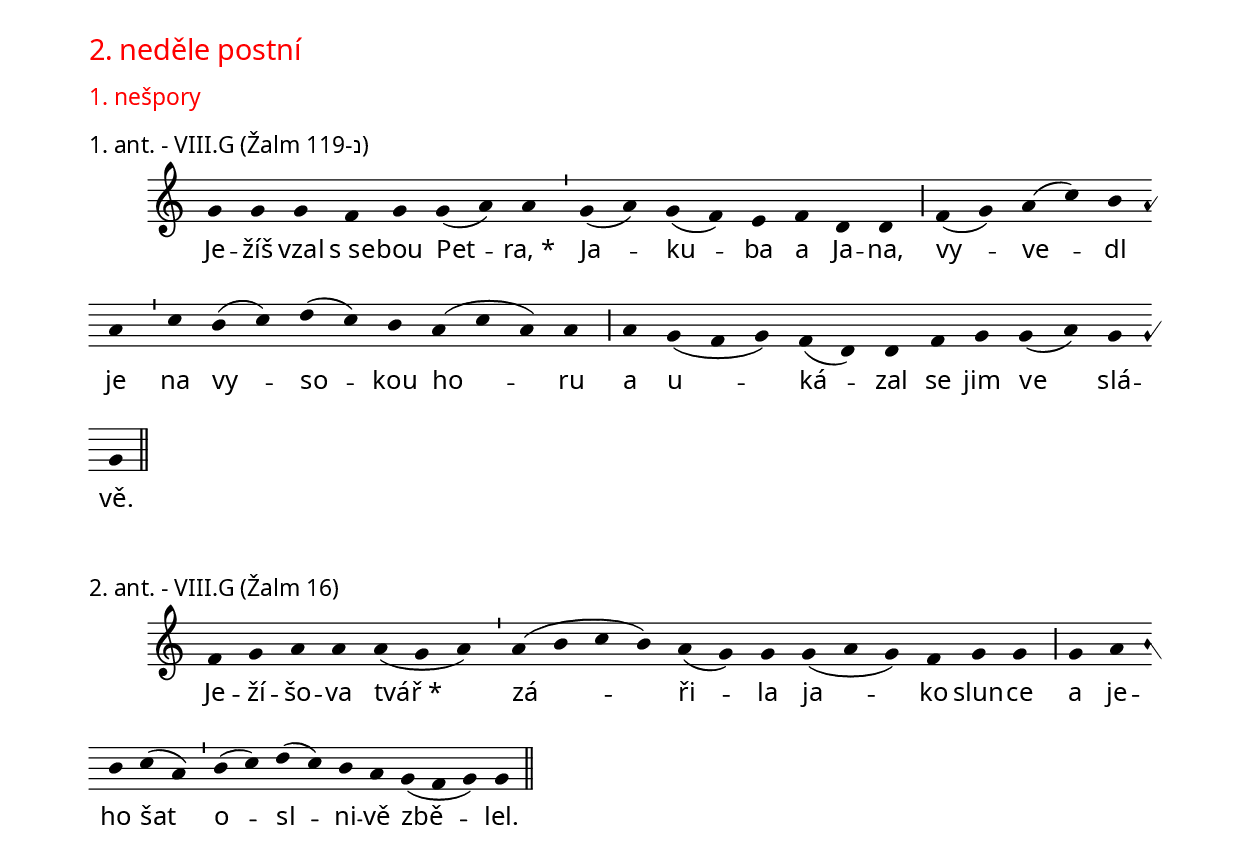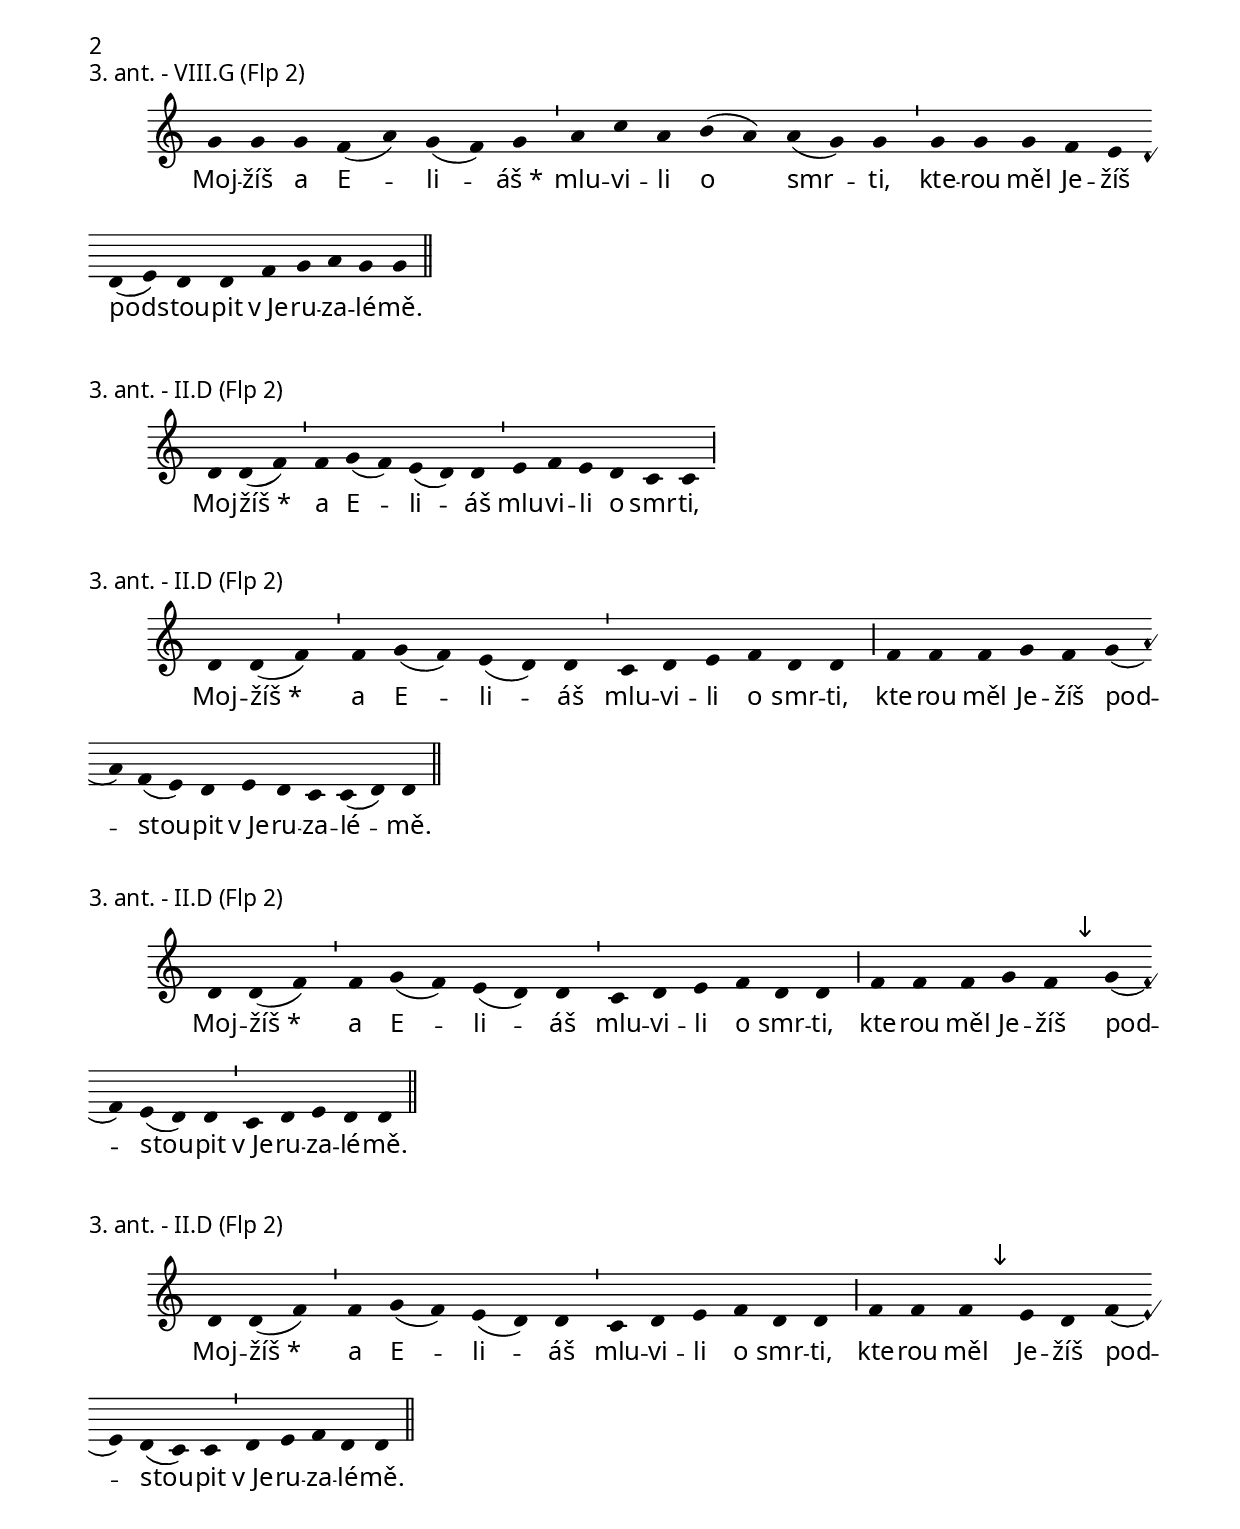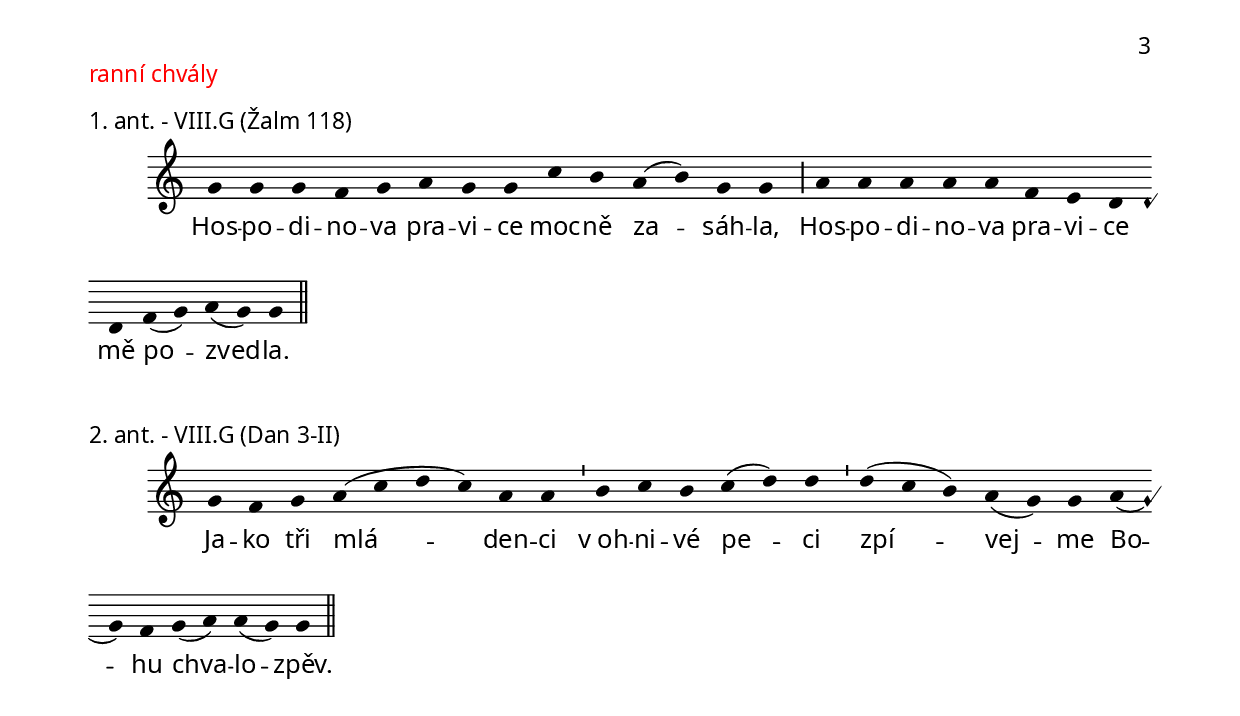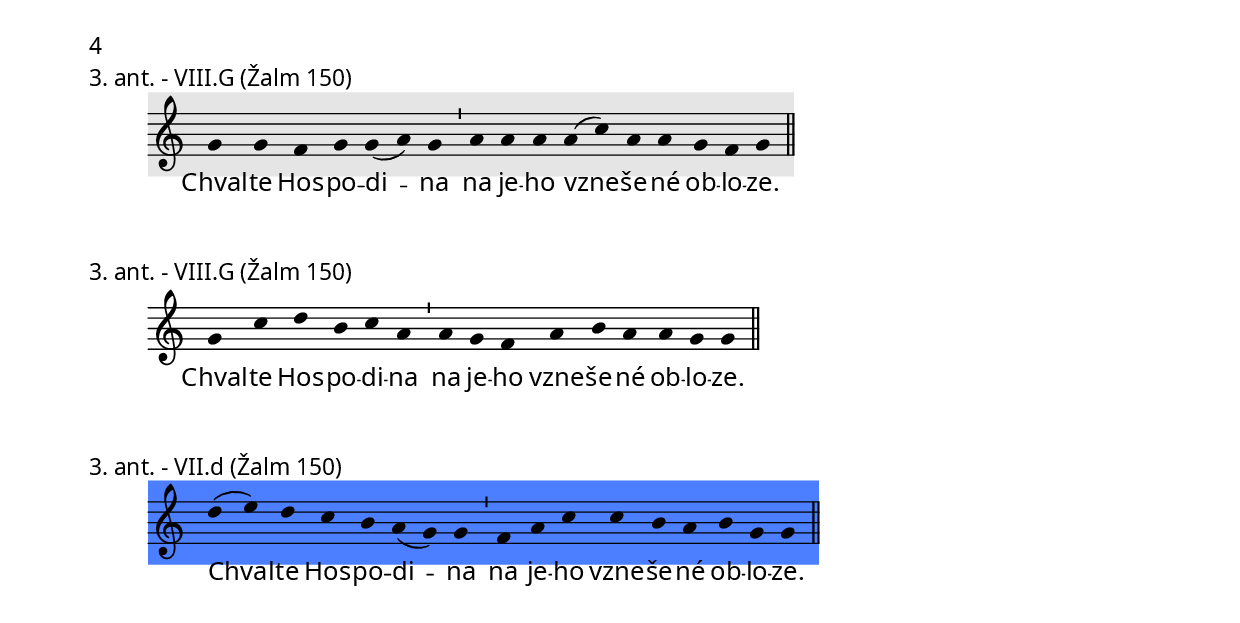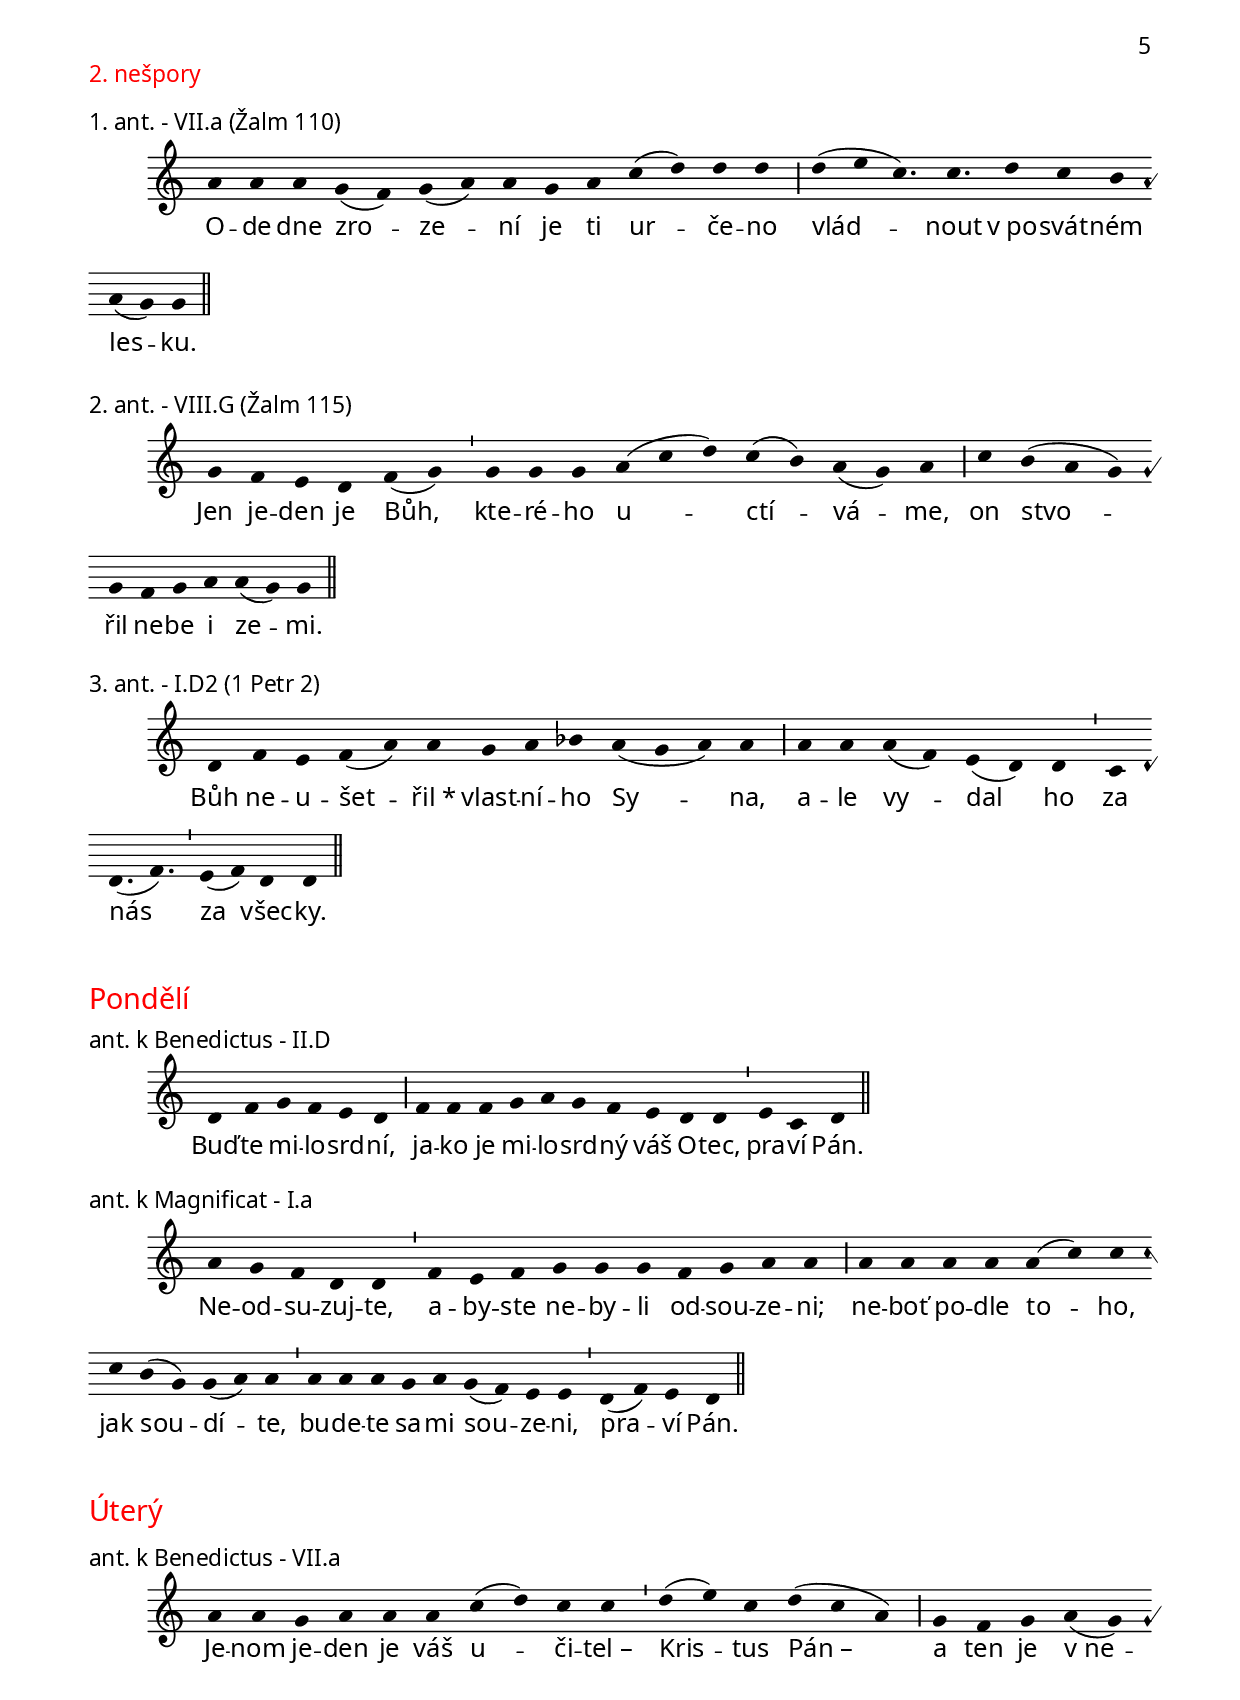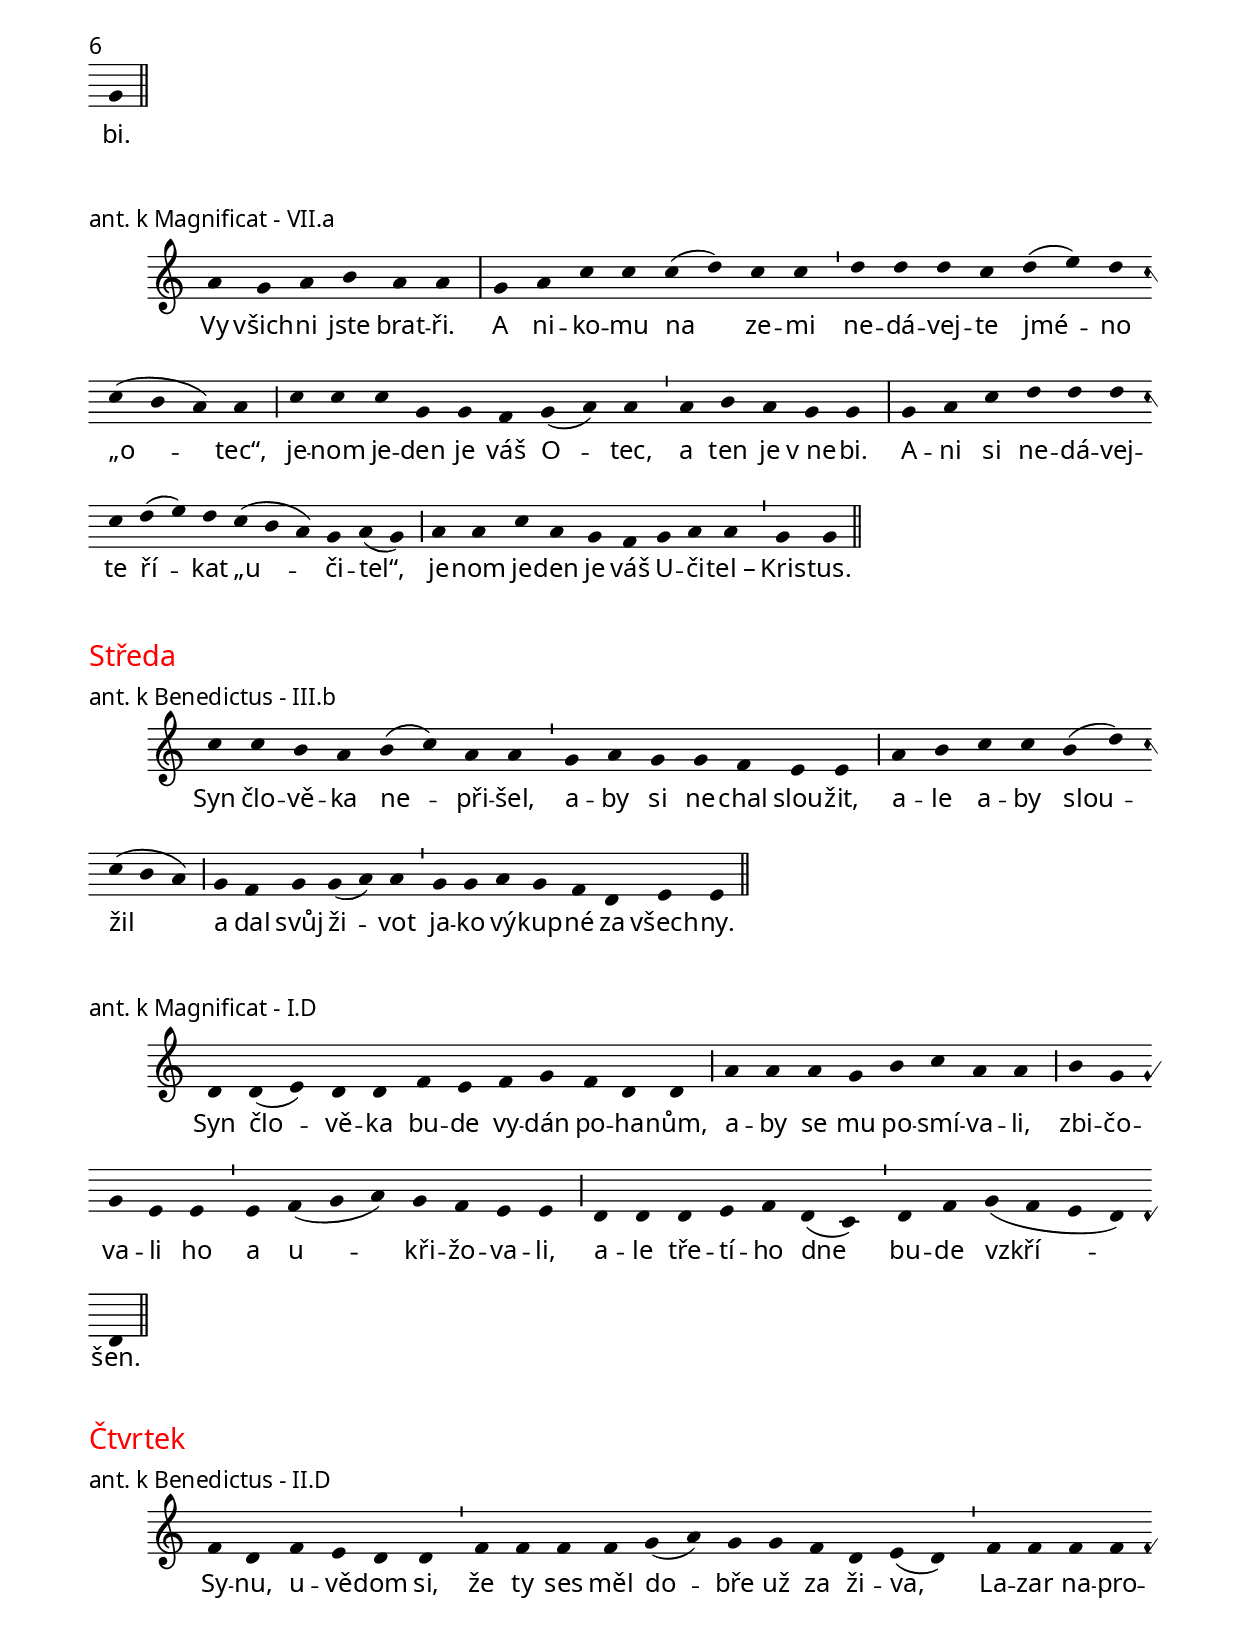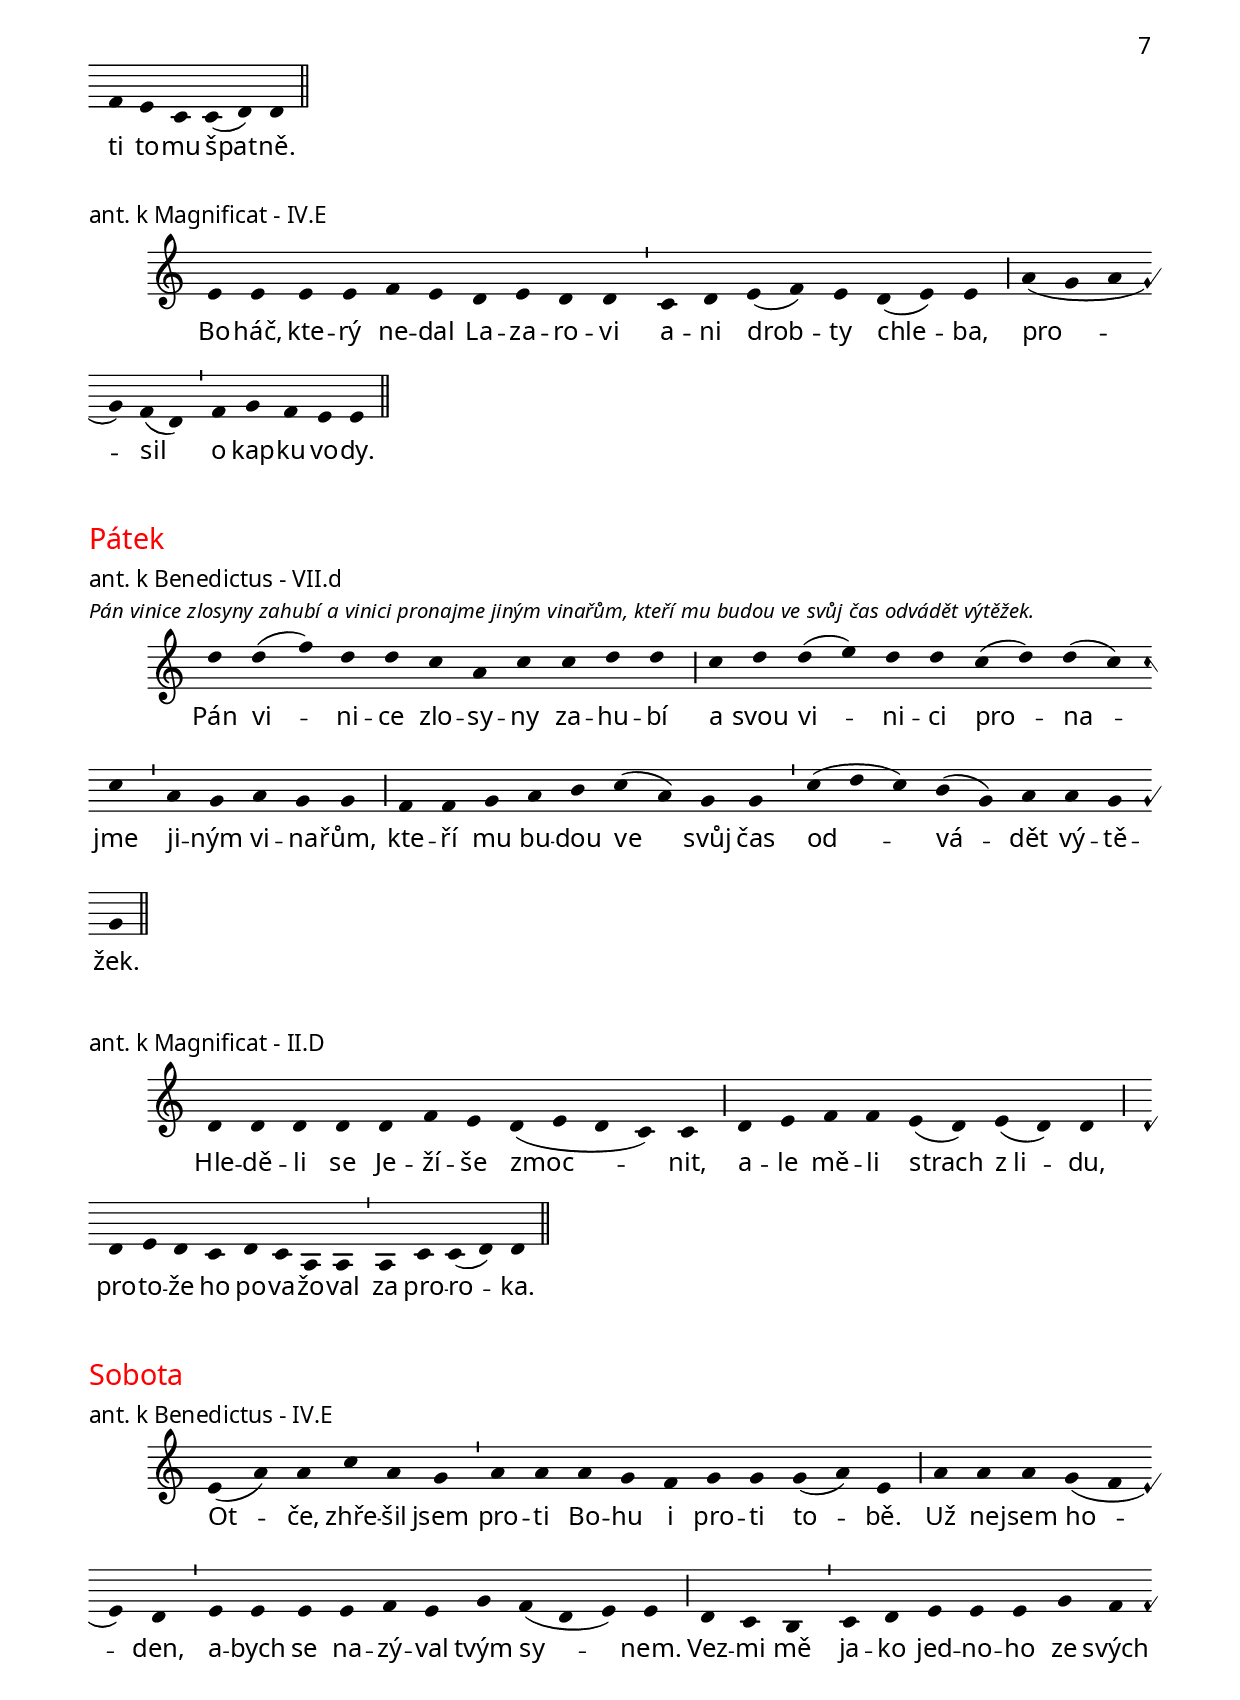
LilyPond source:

\include "../spolecne.ly"

\markup\nadpisDen{2. neděle postní}

\markup {\nadpisHodinka {"1. nešpory"}}

\score {
  \relative c'' {
    \choralniRezim
    g4 g g f g g( a) a \barMin g( a) g( f) e f d d \barMaior
    f( g) a( c) b a \barMin c b( c) d( c) b a( c a) a \barMaior
    a g( f g) f( d) d f g g( a) g g \barFinalis
  }
  \addlyrics {
    Je -- žíš vzal s_se -- bou Pet -- ra,_* Ja -- ku -- ba a Ja -- na,
    vy -- ve -- dl je na vy -- so -- kou ho -- ru
    a u -- ká -- zal se jim ve slá -- vě.
  }
  \header {
    quid = "1. ant."
    modus = "VIII"
    differentia = "G"
    psalmus = "Žalm 119-נ"
    fial = "sanktoral/0806promenenipane.ly#2ne-a1"
    id = "ne-1ne-a1"
    piece = \markup {\sestavTitulek}
  }
}

\score {
  \relative c' {
    \choralniRezim
    f4 g a a a( g a) \barMin a( b c b) a( g) g g( a g) f g g \barMaior
    g a b c( a) \barMin b( c) d( c) b a g( f g) g \barFinalis
  }
  \addlyrics {
    Je -- ží -- šo -- va tvář_* zá -- ři -- la ja -- ko slun -- ce
    a je -- ho šat o -- sl -- ni -- vě zbě -- lel.
  }
  \header {
    quid = "2. ant."
    modus = "VIII"
    differentia = "G"
    psalmus = "Žalm 16"
    fial = "sanktoral/0806promenenipane.ly#rch-a1"
    id = "ne-1ne-a2"
    piece = \markup {\sestavTitulek}
  }
}

\pageBreak

\score {
  \relative c'' {
    \choralniRezim
    g4 g g f( a) g( f) g \barMin
    a c a b( a) a( g) g \barMin
    g g g f e d( e) d d f g a g g \barFinalis
  }
  \addlyrics {
    Moj -- žíš a E -- li -- áš_*
    mlu -- vi -- li o smr -- ti,
    kte -- rou měl Je -- žíš pod -- stou -- pit v_Je -- ru -- za -- lé -- mě.
  }
  \header {
    quid = "3. ant."
    modus = "VIII"
    differentia = "G"
    psalmus = "Flp 2"
    placet = "o smrti zpívá značně radostně a bezstarostně"
    id = "ne-1ne-a3"
    piece = \markup {\sestavTitulek}
  }
}

\score {
  \relative c' {
    \choralniRezim
    d4 d( f) \barMin
    f g( f) e( d) d \barMin
    e f e d c c \barMaior
  }
  \addlyrics {
    Moj -- žíš_*
    a E -- li -- áš
    mlu -- vi -- li o smr -- ti,
    kte -- rou měl Je -- žíš pod -- stou -- pit
    v_Je -- ru -- za -- lé -- mě.
  }
  \header {
    quid = "3. ant."
    modus = "II"
    differentia = "D"
    psalmus = "Flp 2"
    id = "ne-1ne-a3"
    piece = \markup {\sestavTitulek}
  }
}

\score {
  \relative c' {
    \choralniRezim
    d4 d( f) \barMin
    f g( f) e( d) d \barMin
    c d e f d d \barMaior
    f f f g f g( a) f( e) d e d c c( d) d \barFinalis
  }
  \addlyrics {
    Moj -- žíš_*
    a E -- li -- áš
    mlu -- vi -- li o smr -- ti,
    kte -- rou měl Je -- žíš pod -- stou -- pit v_Je -- ru -- za -- lé -- mě.
  }
  \header {
    quid = "3. ant."
    modus = "II"
    differentia = "D"
    psalmus = "Flp 2"
    id = "ne-1ne-a3"
    piece = \markup {\sestavTitulek}
  }
}

\score {
  \relative c' {
    \choralniRezim
    d4 d( f) \barMin
    f g( f) e( d) d \barMin
    c d e f d d \barMaior
    f f f g f \mark\sipka g( f) e( d) d \barMin
    c d e d d \barFinalis
  }
  \addlyrics {
    Moj -- žíš_*
    a E -- li -- áš
    mlu -- vi -- li o smr -- ti,
    kte -- rou měl Je -- žíš pod -- stou -- pit
    v_Je -- ru -- za -- lé -- mě.
  }
  \header {
    quid = "3. ant."
    modus = "II"
    differentia = "D"
    psalmus = "Flp 2"
    id = "ne-1ne-a3"
    piece = \markup {\sestavTitulek}
  }
}

\score {
  \relative c' {
    \choralniRezim
    d4 d( f) \barMin
    f g( f) e( d) d \barMin
    c d e f d d \barMaior
    f f f \mark\sipka e d f( e) d( c) c \barMin
    d e f d d \barFinalis
  }
  \addlyrics {
    Moj -- žíš_*
    a E -- li -- áš
    mlu -- vi -- li o smr -- ti,
    kte -- rou měl Je -- žíš pod -- stou -- pit
    v_Je -- ru -- za -- lé -- mě.
  }
  \header {
    quid = "3. ant."
    modus = "II"
    differentia = "D"
    psalmus = "Flp 2"
    id = "ne-1ne-a3"
    piece = \markup {\sestavTitulek}
  }
}

\pageBreak

\markup {\nadpisHodinka {"ranní chvály"}}

\score {
  \relative c'' {
    \choralniRezim
    g g g f g a g g c b a( b) g g \barMaior
    a a a a a f e d d f( g) a( g) g \barFinalis
  }
  \addlyrics {
    Hos -- po -- di -- no -- va pra -- vi -- ce moc -- ně za -- sáh -- la,
    Hos -- po -- di -- no -- va pra -- vi -- ce mě po -- zved -- la.
  }
  \header {
    quid = "1. ant."
    modus = "VIII"
    differentia = "G"
    psalmus = "Žalm 118"
    id = "ne-rch-a1"
    piece = \markup {\sestavTitulek}
  }
}

\score {
  \relative c' {
    \choralniRezim
    g'4 f g a( c d c) a a \barMin
    b4 c b c( d) d \barMin
    d4( c4 b) a( g) g a( g) f g( a) a( g) g \barFinalis
  }
  \addlyrics {
    Ja -- ko tři mlá -- den -- ci
    v_oh -- ni -- vé pe -- ci
    zpí -- vej -- me Bo -- hu chva -- lo -- zpěv.
  }
  \header {
    quid = "2. ant."
    modus = "VIII"
    differentia = "G"
    psalmus = "Dan 3-II"
    fial = "antifony/tyden1_1nedele.ly#rch-ant2?upraveno"
    id = "ne-rch-a2"
    piece = \markup {\sestavTitulek}
  }
}

\pageBreak

\score {
  \relative c'' {
    \zvyraznovacSedy
    \choralniRezim
    g4 g f g g( a) g \barMin
    a a a a( c) a a g f g \barFinalis
  }
  \addlyrics {
    Chval -- te Hos -- po -- di -- na
    na je -- ho vzne -- še -- né ob -- lo -- ze.
  }
  \header {
    quid = "3. ant."
    modus = "VIII"
    differentia = "G"
    psalmus = "Žalm 150"
    placet = "lépe"
    id = "ne-rch-a3"
    piece = \markup {\sestavTitulek}
  }
}

\score {
  \relative c'' {
    \choralniRezim
    g4 c d b c a \barMin
    a g f a b a a g g \barFinalis
  }
  \addlyrics {
    Chval -- te Hos -- po -- di -- na
    na je -- ho vzne -- še -- né ob -- lo -- ze.
  }
  \header {
    quid = "3. ant."
    modus = "VIII"
    differentia = "G"
    psalmus = "Žalm 150"
    fial = "antifony/tyden1_7sobota.ly#rch-ant3?zacatek"
    id = "ne-rch-a3"
    piece = \markup {\sestavTitulek}
  }
}

\score {
  \relative c'' {
    \zvyraznovacModry
    \choralniRezim
    d4( e) d c b a( g) g \barMin
    f a c c b a b g g \barFinalis
  }
  \addlyrics {
    Chval -- te Hos -- po -- di -- na
    na je -- ho vzne -- še -- né ob -- lo -- ze.
  }
  \header {
    quid = "3. ant."
    modus = "VII"
    differentia = "d"
    psalmus = "Žalm 150"
    id = "ne-rch-a3"
    piece = \markup {\sestavTitulek}
  }
}

\pageBreak

\markup {\nadpisHodinka {"2. nešpory"}}

\score {
  \relative c'' {
    \choralniRezim
    a4 a a g( f) g( a) a g a c( d) d d \barMaior
    d4( e c4.) c d4 c b a( g) g \barFinalis
  }
  \addlyrics {
    O -- de dne zro -- ze -- ní je ti ur -- če -- no vlád -- nout
    v_po -- svát -- ném les -- ku.
  }
  \header {
    quid = "1. ant."
    modus = "VII"
    differentia = "a"
    psalmus = "Žalm 110"
    fial = "antifony/tyden4_1nedele.ly#2ne-ant1?-aleluja"
    id = "ne-2ne-a1"
    piece = \markup {\sestavTitulek}
  }
}

\score {
  \relative c'' {
    \choralniRezim
    g4 f e d f( g) \barMin g g g a( c d) c( b) a( g) a \barMaior
    c b( a g) g f g a a( g) g \barFinalis
  }
  \addlyrics {
    Jen je -- den je Bůh, kte -- ré -- ho u -- ctí -- vá -- me,
    on stvo -- řil ne -- be i ze -- mi.
  }
  \header {
    quid = "2. ant."
    modus = "VIII"
    differentia = "G"
    psalmus = "Žalm 115"
    id = "ne-2ne-a2"
    piece = \markup {\sestavTitulek}
  }
}

\score {
  \relative c' {
    \choralniRezim
    d4 f e f( a) a g a bes a( g a) a \barMaior
    a a a( f) e( d) d \barMin c d4.( f) \barMin e4( f) d d \barFinalis
  }
  \addlyrics {
    Bůh ne -- u -- šet -- řil_* vlast -- ní -- ho Sy -- na,
    a -- le vy -- dal ho za nás za všec -- ky.
  }
  \header {
    quid = "3. ant."
    modus = "I"
    differentia = "D2"
    psalmus = "1 Petr 2"
    fial = "pust_triduum.ly#pa-rch-ant1"
    id = "ne-2ne-a3"
    piece = \markup {\sestavTitulek}
  }
}

\markup\nadpisDen{Pondělí}

\score {
  \relative c' {
    \choralniRezim
    d4 f g f e d \barMaior
    f f f g a g f e d d \barMin
    e c d \barFinalis
  }
  \addlyrics {
    Buď -- te mi -- lo -- srd -- ní,
    ja -- ko je mi -- lo -- srd -- ný váš O -- tec,
    pra -- ví Pán.
  }
  \header {
    quid = "ant. k Benedictus"
    modus = "II"
    differentia = "D"
    psalmus = ""
    % zamerne nevychazim z antifony/mezidobi_nedeleA_02_10.ly#ne7a-2ne-amag,
    % protoze mi jeji melodie sem neprijde vhodna;
    % ke zvazeni je, zda neprenest zdejsi melodii tam
    id = "po-aben"
    piece = \markup {\sestavTitulekBezZalmu}
  }
}

\score {
  \relative c'' {
    \choralniRezim
    a4 g f d d \barMin
    f e f g g g f g a a \barMaior
    a a a a a( c) c c b( g) g( a) a \barMin
    a a a g a g( f) e e \barMin
    d( f) e d \barFinalis
  }
  \addlyrics {
    Ne -- od -- su -- zuj -- te,
    a -- by -- ste ne -- by -- li od -- sou -- ze -- ni;
    ne -- boť po -- dle to -- ho, jak sou -- dí -- te,
    bu -- de -- te sa -- mi sou -- ze -- ni,
    pra -- ví Pán.
  }
  \header {
    quid = "ant. k Magnificat"
    modus = "I"
    differentia = "a"
    psalmus = ""
    id = "po-amag"
    piece = \markup {\sestavTitulekBezZalmu}
  }
}

\markup\nadpisDen{Úterý}

\score {
  \relative c'' {
    \choralniRezim
    a4 a g a a a c( d) c c \barMin
    d( e) c d( c a) \barMaior
    g f g a( g) g \barFinalis
  }
  \addlyrics {
    Je -- nom je -- den je váš u -- či -- tel_–
    Kris -- tus Pán_–
    a ten je v_ne -- bi.
  }
  \header {
    quid = "ant. k Benedictus"
    modus = "VII"
    differentia = "a"
    psalmus = ""
    fial = "antifony/mezidobi_nedeleA_31_33.ly#ne31a-rch-aben"
    id = "ut-aben"
    piece = \markup {\sestavTitulekBezZalmu}
  }
}

\score {
  \relative c'' {
    \choralniRezim
    a4 g a b a a \barMax

    g a c c c( d) c c \barMin
    d d d c d( e) d c( b a) a \barMaior
    c c c g g f g( a) a \barMin
    a b a g g \barMax

    g a c d d d c d( e) d c( b a) g a( g) \barMaior
    a a c a g f g a a \barMin
    g g \barFinalis
  }
  \addlyrics {
    Vy všich -- ni jste brat -- ři.

    A ni -- ko -- mu na ze -- mi
    ne -- dá -- vej -- te jmé -- no „o -- tec“,
    je -- nom je -- den je váš O -- tec,
    a ten je v_ne -- bi.

    A -- ni si ne -- dá -- vej -- te ří -- kat „u -- či -- tel“,
    je -- nom je -- den je váš U -- či -- tel_–
    Kris -- tus.
  }
  \header {
    quid = "ant. k Magnificat"
    modus = "VII"
    differentia = "a"
    psalmus = ""
    id = "ut-amag"
    piece = \markup {\sestavTitulekBezZalmu}
  }
}

\markup\nadpisDen{Středa}

\score {
  \relative c'' {
    \choralniRezim
    c4 c b a b( c) a a \barMin
    g a g g f e e \barMaior
    a b c c b( d) c( b a) \barMaior
    g f g g( a) a \barMin
    g g a g f d e e \barFinalis
  }
  \addlyrics {
    Syn člo -- vě -- ka ne -- při -- šel,
    a -- by si ne -- chal slou -- žit,
    a -- le a -- by slou -- žil
    a dal svůj ži -- vot
    ja -- ko vý -- kup -- né za všech -- ny.
  }
  \header {
    quid = "ant. k Benedictus"
    modus = "III"
    differentia = "b"
    psalmus = ""
    id = "st-aben"
    piece = \markup {\sestavTitulekBezZalmu}
  }
}

\score {
  \relative c' {
    \choralniRezim
    d4 d( e) d d f e f g f d d \barMaior
    a' a a g b c a a \barMaior
    b g g e e \barMin e f( g a) g f e e \barMaior
    d d d e f d( c) \barMin
    d f g( f e d) d \barFinalis
  }
  \addlyrics {
    Syn člo -- vě -- ka bu -- de vy -- dán po -- ha -- nům,
    a -- by se mu po -- smí -- va -- li,
    zbi -- čo -- va -- li ho a u -- kři -- žo -- va -- li,
    a -- le tře -- tí -- ho dne
    bu -- de vzkří -- šen.
  }
  \header {
    quid = "ant. k Magnificat"
    modus = "I"
    differentia = "D"
    psalmus = ""
    id = "st-amag"
    piece = \markup {\sestavTitulekBezZalmu}
  }
}

\markup\nadpisDen{Čtvrtek}

\score {
  \relative c' {
    \choralniRezim
    f4 d f e d d \barMin
    f f f f g( a) g g f d e( d) \barMin
    f f f f f e c c( d) d \barFinalis
  }
  \addlyrics {
    Sy -- nu, u -- vě -- dom si,
    že ty ses měl do -- bře už za ži -- va,
    La -- zar na -- pro -- ti to -- mu špat -- ně.
  }
  \header {
    quid = "ant. k Benedictus"
    modus = "II"
    differentia = "D"
    psalmus = ""
    fial = "antifony/mezidobi_nedeleC_21_30.ly#ne26c-rch-ben?cast"
    id = "ct-aben"
    piece = \markup {\sestavTitulekBezZalmu}
  }
}

\score {
  \relative c' {
    \choralniRezim
    e4 e e e f e d e d d \barMin c d e( f) e d( e) e \barMaior
    a( g a g) f( d) \barMin f g f e e \barFinalis
  }
  \addlyrics {
    Bo -- háč,
    kte -- rý ne -- dal La -- za -- ro -- vi a -- ni drob -- ty chle -- ba,
    pro -- sil
    o kap -- ku vo -- dy.
  }
  \header {
    quid = "ant. k Magnificat"
    modus = "IV"
    differentia = "E"
    psalmus = ""
    fial = "antifony/mezidobi_nedeleC_21_30.ly#ne26c-ne1-mag"
    id = "ct-amag"
    piece = \markup {\sestavTitulekBezZalmu}
  }
}

\markup\nadpisDen{Pátek}

\score {
  \relative c'' {
    \choralniRezim
    d4 d( f) d d c a c c d d \barMaior
    c d d( e) d d c( d) d( c) c \barMin a g a g g \barMaior
    f f g a b c( a) g g \barMin
    c( d c) b( g) a a g g \barFinalis
  }
  \addlyrics {
    Pán vi -- ni -- ce zlo -- sy -- ny za -- hu -- bí
    a svou vi -- ni -- ci pro -- na -- jme
    ji -- ným vi -- na -- řům,
    kte -- ří mu bu -- dou ve svůj čas
    od -- vá -- dět vý -- tě -- žek.
  }
  \header {
    textus_approbatus = "Pán vinice zlosyny zahubí
    a vinici pronajme jiným vinařům,
    kteří mu budou ve svůj čas odvádět výtěžek."
    quid = "ant. k Benedictus"
    modus = "VII"
    differentia = "d"
    psalmus = ""
    annus = "A"
    fial = "antifony/mezidobi_nedeleA_21_30.ly#ne27a-rch-aben"
    id = "pa-aben"
    piece = \markup {\sestavTitulekBezZalmu}
  }
}

\score {
  \relative c' {
    \choralniRezim
    d4 d d d d f e d( e d c) c \barMaior
    d e f f e( d) e( d) d \barMaior
    d e d c d c a a \barMin a c c( d) d \barFinalis
  }
  \addlyrics {
    Hle -- dě -- li se Je -- ží -- še zmoc -- nit,
    a -- le mě -- li strach z_li -- du,
    pro -- to -- že ho po -- va -- žo -- val za pro -- ro -- ka.
  }
  \header {
    quid = "ant. k Magnificat"
    modus = "II"
    differentia = "D"
    psalmus = ""
    id = "pa-amag"
    piece = \markup {\sestavTitulekBezZalmu}
  }
}

\markup\nadpisDen{Sobota}

\score {
  \relative c' {
    \choralniRezim
    e( a) a c a g \barMin a a a g f g g g( a) e \barMaior
    a a a g( f e) d \barMin e e e e f e g f( d e) e \barMaior
    d c b \barMin c d e e e g f f g e e \barFinalis
  }
  \addlyrics {
    Ot -- če, zhře -- šil jsem pro -- ti Bo -- hu i pro -- ti to -- bě.
    Už ne -- jsem ho -- den, a -- bych se na -- zý -- val tvým sy -- nem.
    Vez -- mi mě ja -- ko jed -- no -- ho ze svých ná -- de -- ní -- ků.
  }
  \header {
    quid = "ant. k Benedictus"
    modus = "IV"
    differentia = "E"
    psalmus = ""
    fial = "antifony/pust_nedeleC.ly#ivmag1?rozsireno"
    id = "so-aben"
    piece = \markup {\sestavTitulekBezZalmu}
  }
}